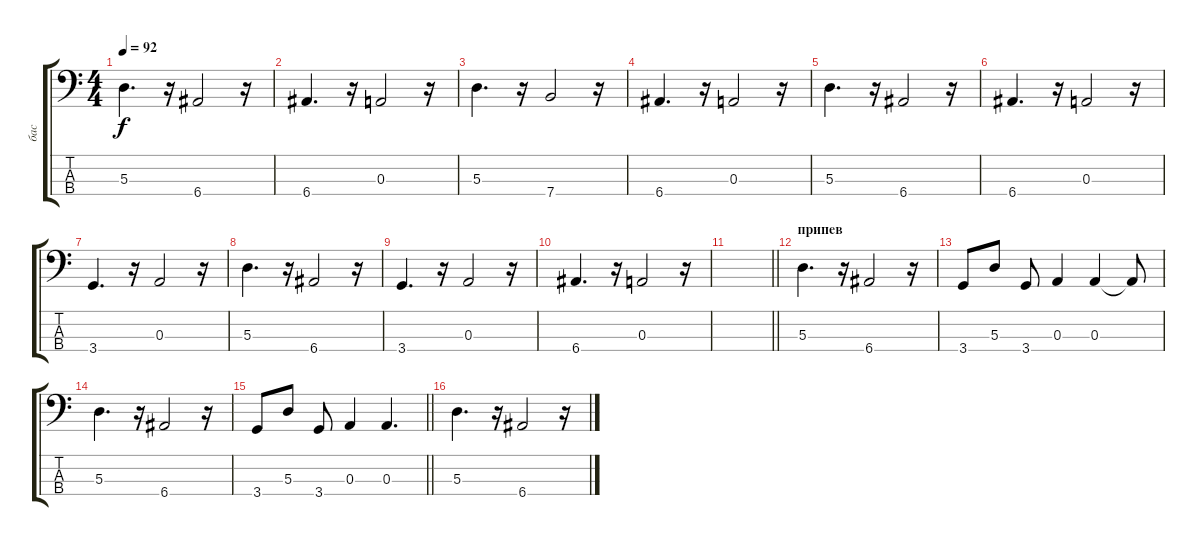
\track ("бас" "бас") {instrument electricbassfinger}
\staff {score tabs}
\tuning (G2 D2 A1 E1) {hide}
\ts (4 4)
\tempo 92
\clef f4
\ks c
5.3.4{d dy f} r.16 6.4.2 r.16 |
6.4.4{d} r.16 0.3.2 r.16 |
5.3.4{d} r.16 7.4.2 r.16 |
6.4.4{d} r.16 0.3.2 r.16 |
5.3.4{d} r.16 6.4.2 r.16 |
6.4.4{d} r.16 0.3.2 r.16 |
3.4.4{d} r.16 0.3.2 r.16 |
5.3.4{d} r.16 6.4.2 r.16 |
3.4.4{d} r.16 0.3.2 r.16 |
6.4.4{d} r.16 0.3.2 r.16 |
\barLineRight lightlight
|
\section ("" "припев")
5.3.4{d} r.16 6.4.2 r.16 |
3.4.8 5.3.8 3.4.8 0.3.4 0.3.4 0.3{t}.8 |
5.3.4{d} r.16 6.4.2 r.16 |
\barLineRight lightlight
3.4.8 5.3.8 3.4.8 0.3.4 0.3.4{d} |
5.3.4{d} r.16 6.4.2 r.16
